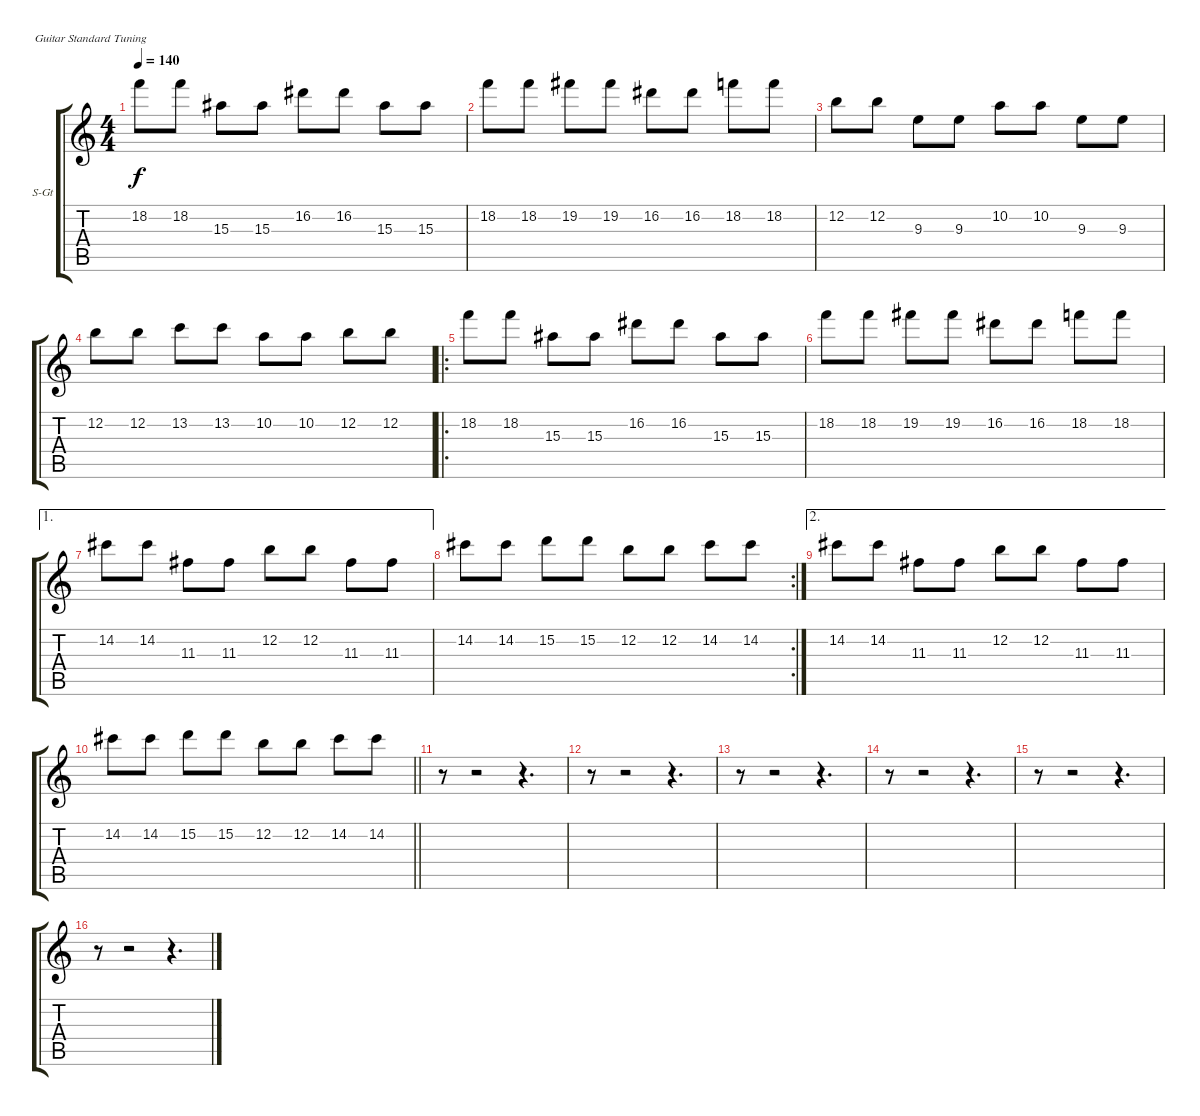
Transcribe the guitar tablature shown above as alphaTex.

\bracketExtendMode groupsimilarinstruments
\firstSystemTrackNameOrientation horizontal
\otherSystemsTrackNameOrientation horizontal
\track ("Melody" "S-Gt") {instrument vibraphone}
\staff {score tabs}
\tuning (E4 B3 G3 D3 A2 E2)
\displaytranspose 12
\ts (4 4)
\tempo 140
\clef g2
\ks c
18.2.8{dy f} 18.2.8 15.3.8 15.3.8 16.2.8 16.2.8 15.3.8 15.3.8 |
18.2.8 18.2.8 19.2.8 19.2.8 16.2.8 16.2.8 18.2.8 18.2.8 |
12.2.8 12.2.8 9.3.8 9.3.8 10.2.8 10.2.8 9.3.8 9.3.8 |
12.2.8 12.2.8 13.2.8 13.2.8 10.2.8 10.2.8 12.2.8 12.2.8 |
\ro
18.2.8 18.2.8 15.3.8 15.3.8 16.2.8 16.2.8 15.3.8 15.3.8 |
18.2.8 18.2.8 19.2.8 19.2.8 16.2.8 16.2.8 18.2.8 18.2.8 |
\ae 1
14.2.8 14.2.8 11.3.8 11.3.8 12.2.8 12.2.8 11.3.8 11.3.8 |
\rc 2
14.2.8 14.2.8 15.2.8 15.2.8 12.2.8 12.2.8 14.2.8 14.2.8 |
\ae 2
14.2.8 14.2.8 11.3.8 11.3.8 12.2.8 12.2.8 11.3.8 11.3.8 |
\barLineRight lightlight
14.2.8 14.2.8 15.2.8 15.2.8 12.2.8 12.2.8 14.2.8 14.2.8 |
r.8 r.2 r.4{d} |
r.8 r.2 r.4{d} |
r.8 r.2 r.4{d} |
r.8 r.2 r.4{d} |
r.8 r.2 r.4{d} |
r.8 r.2 r.4{d}
